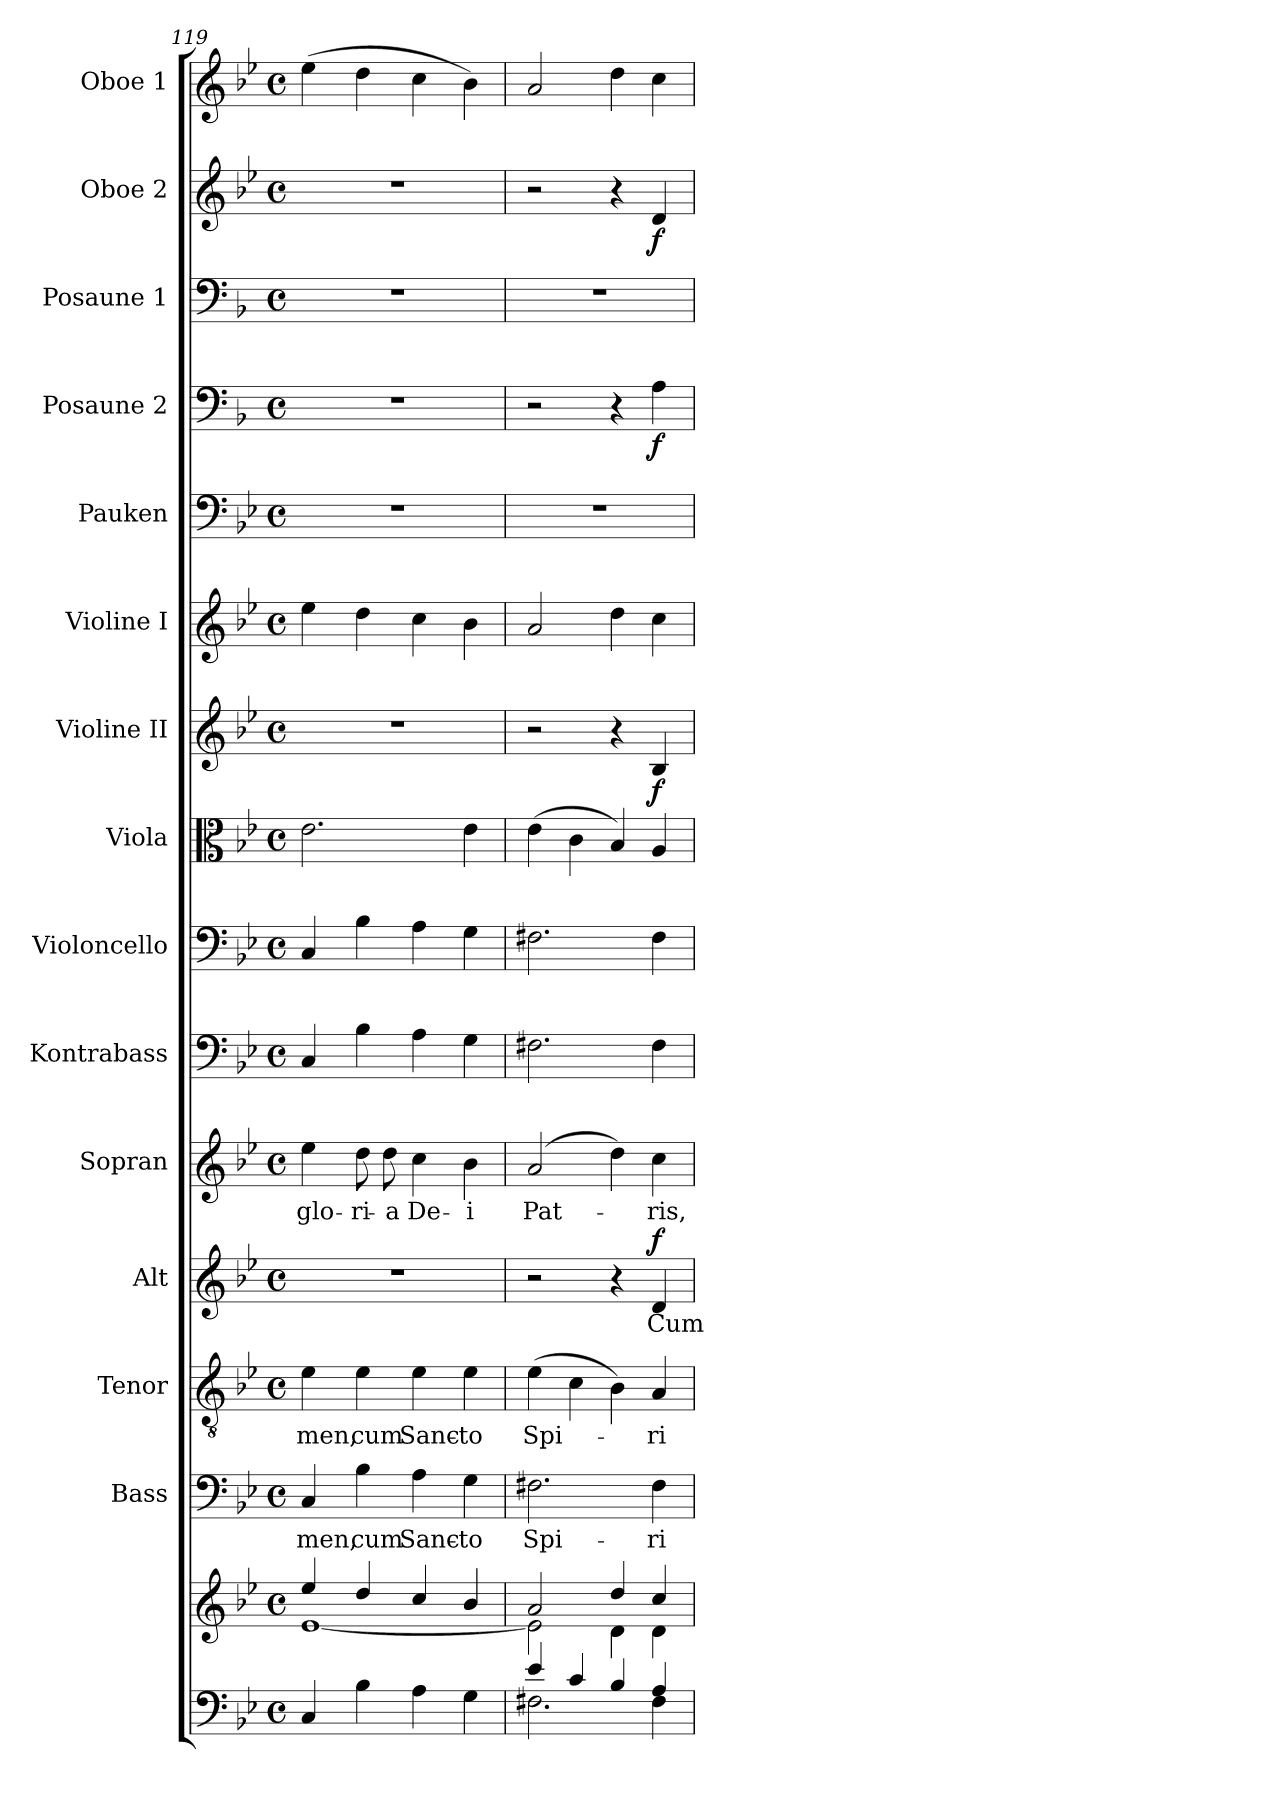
**kern	**kern	**kern	**text	**kern	**text	**kern	**text	**dynam	**kern	**text	**kern	**kern	**kern	**kern	**dynam	**kern	**kern	**kern	**dynam	**kern	**kern	**dynam	**kern
*part15	*part15	*part14	*part14	*part13	*part13	*part12	*part12	*part12	*part11	*part11	*part10	*part9	*part8	*part7	*part7	*part6	*part5	*part4	*part4	*part3	*part2	*part2	*part1
*staff16	*staff15	*staff14	*staff14	*staff13	*staff13	*staff12	*staff12	*staff12	*staff11	*staff11	*staff10	*staff9	*staff8	*staff7	*staff7	*staff6	*staff5	*staff4	*staff4	*staff3	*staff2	*staff2	*staff1
*	*	*I"Bass	*	*I"Tenor	*	*I"Alt	*	*	*I"Sopran	*	*I"Kontrabass	*I"Violoncello	*I"Viola	*I"Violine II	*	*I"Violine I	*I"Pauken	*I"Posaune 2	*	*I"Posaune 1	*I"Oboe 2	*	*I"Oboe 1
*	*	*I'B.	*	*I'T.	*	*I'A.	*	*	*I'S.	*	*I'Kb.	*I'Vc.	*I'Vla.	*I'Vl. II	*	*I'Vl. I	*I'Pk.	*I'Pos. 2	*	*I'Pos. 1	*I'Ob. 2	*	*I'Ob. 1
*clefF4	*clefG2	*clefF4	*	*clefGv2	*	*clefG2	*	*	*clefG2	*	*clefF4	*clefF4	*clefC3	*clefG2	*	*clefG2	*clefF4	*clefF4	*	*clefF4	*clefG2	*	*clefG2
*	*	*	*	*	*	*	*	*	*	*	*ITrd7c12	*	*	*	*	*	*	*ITrd4c7	*	*ITrd4c7	*	*	*
*k[b-e-]	*k[b-e-]	*k[b-e-]	*	*k[b-e-]	*	*k[b-e-]	*	*	*k[b-e-]	*	*k[b-e-]	*k[b-e-]	*k[b-e-]	*k[b-e-]	*	*k[b-e-]	*k[b-e-]	*k[b-e-]	*	*k[b-e-]	*k[b-e-]	*	*k[b-e-]
*B-:	*B-:	*B-:	*	*B-:	*	*B-:	*	*	*B-:	*	*B-:	*B-:	*B-:	*B-:	*	*B-:	*B-:	*B-:	*	*B-:	*B-:	*	*B-:
*M4/4	*M4/4	*M4/4	*	*M4/4	*	*M4/4	*	*	*M4/4	*	*M4/4	*M4/4	*M4/4	*M4/4	*	*M4/4	*M4/4	*M4/4	*	*M4/4	*M4/4	*	*M4/4
*met(c)	*met(c)	*met(c)	*	*met(c)	*	*met(c)	*	*	*met(c)	*	*met(c)	*met(c)	*met(c)	*met(c)	*	*met(c)	*met(c)	*met(c)	*	*met(c)	*met(c)	*	*met(c)
=119	=119	=119	=119	=119	=119	=119	=119	=119	=119	=119	=119	=119	=119	=119	=119	=119	=119	=119	=119	=119	=119	=119	=119
*	*^	*	*	*	*	*	*	*	*	*	*	*	*	*	*	*	*	*	*	*	*	*	*
!	!	!	!	!LO:LY:b	!	!LO:LY:b	!	!	!	!	!LO:LY:b	!	!	!	!	!	!	!	!	!	!	!	!	!
4C/	4ee-/	[<1e-	4C/	-men,	4e-\	-men,	1r	.	.	4ee-\	glo-	4CC/	4C/	2.e-\	1r	.	4ee-\	1r	1r	.	1r	1r	.	(>4ee-\
!	!	!	!	!LO:LY:b	!	!LO:LY:b	!	!	!	!	!LO:LY:b	!	!	!	!	!	!	!	!	!	!	!	!	!
4B-\	4dd/	.	4B-\	cum	4e-\	cum	.	.	.	8dd\	-ri-	4BB-\	4B-\	.	.	.	4dd\	.	.	.	.	.	.	4dd\
!	!	!	!	!	!	!	!	!	!	!	!LO:LY:b	!	!	!	!	!	!	!	!	!	!	!	!	!
.	.	.	.	.	.	.	.	.	.	8dd\	-a	.	.	.	.	.	.	.	.	.	.	.	.	.
!	!	!	!	!LO:LY:b	!	!LO:LY:b	!	!	!	!	!LO:LY:b	!	!	!	!	!	!	!	!	!	!	!	!	!
4A\	4cc/	.	4A\	Sanc-	4e-\	Sanc-	.	.	.	4cc\	De-	4AA\	4A\	.	.	.	4cc\	.	.	.	.	.	.	4cc\
!	!	!	!	!LO:LY:b	!	!LO:LY:b	!	!	!	!	!LO:LY:b	!	!	!	!	!	!	!	!	!	!	!	!	!
4G\	4b-/	.	4G\	-to	4e-\	-to	.	.	.	4b-\	-i	4GG\	4G\	4e-\	.	.	4b-\	.	.	.	.	.	.	4b-\)
=120	=120	=120	=120	=120	=120	=120	=120	=120	=120	=120	=120	=120	=120	=120	=120	=120	=120	=120	=120	=120	=120	=120	=120	=120
*^	*	*	*	*	*	*	*	*	*	*	*	*	*	*	*	*	*	*	*	*	*	*	*	*
!	!	!	!	!	!LO:LY:b	!	!LO:LY:b	!	!	!	!	!LO:LY:b	!	!	!	!	!	!	!	!	!	!	!	!	!
4e-/	2.F#X\	2a/	2e-\]	2.F#X\	Spi-	(>4e-\	Spi-	2r	.	.	(2a/	Pat-	2.FF#X\	2.F#X\	(>4e-\	2r	.	2a/	1r	2r	.	1r	2r	.	2a/
4c/	.	.	.	.	.	4c\	.	.	.	.	.	.	.	.	4c\	.	.	.	.	.	.	.	.	.	.
4B-/	.	4dd/	4d\	.	.	4B-\)	.	4r	.	.	4dd\)	.	.	.	4B-/)	4r	.	4dd\	.	4r	.	.	4r	.	4dd\
!	!	!	!	!	!LO:LY:b	!	!LO:LY:b	!	!LO:LY:b	!LO:DY:a	!	!LO:LY:b	!	!	!	!	!LO:DY:b	!	!	!	!LO:DY:b	!	!	!LO:DY:b	!
4A/	4F#\	4cc/	4d\	4F#\	-ri-	4A/	-ri-	4d/	Cum	f	4cc\	-ris,	4FF#\	4F#\	4A/	4B-/	f	4cc\	.	4D\	f	.	4d/	f	4cc\
*v	*v	*	*	*	*	*	*	*	*	*	*	*	*	*	*	*	*	*	*	*	*	*	*	*	*
*	*v	*v	*	*	*	*	*	*	*	*	*	*	*	*	*	*	*	*	*	*	*	*	*	*
=	=	=	=	=	=	=	=	=	=	=	=	=	=	=	=	=	=	=	=	=	=	=	=
*-	*-	*-	*-	*-	*-	*-	*-	*-	*-	*-	*-	*-	*-	*-	*-	*-	*-	*-	*-	*-	*-	*-	*-
